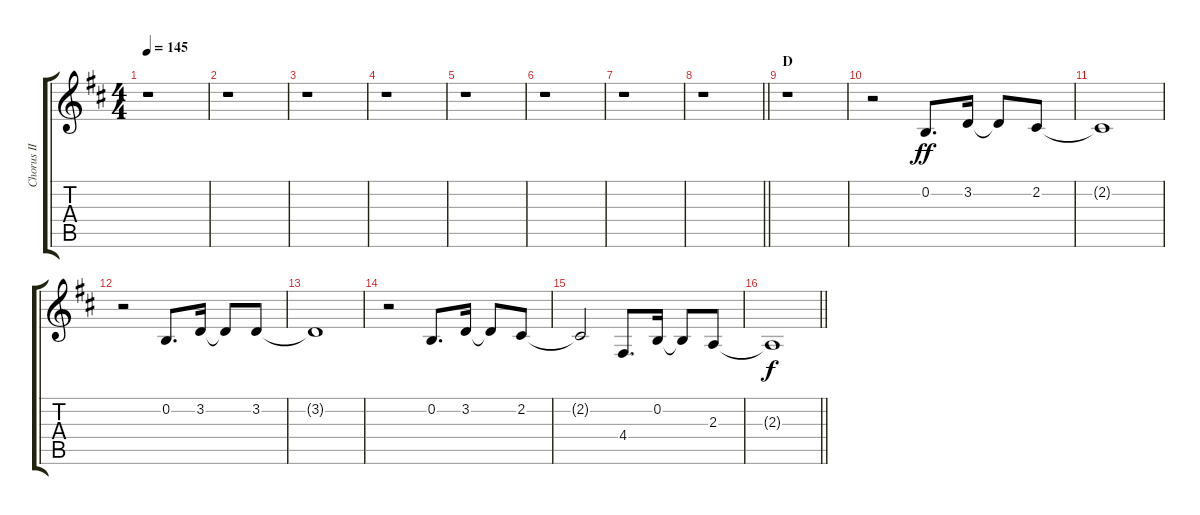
\track ("Chorus II" "Chorus II") {instrument voiceoohs}
\staff {score tabs}
\tuning (E4 B3 G3 D3 A2 E2) {hide}
\ts (4 4)
\tempo 145
\clef g2
\ks d
r.1{dy ff} |
r.1 |
r.1 |
r.1 |
r.1 |
r.1 |
r.1 |
\barLineRight lightlight
r.1 |
\section ("" "D")
r.1 |
r.2 0.2.8{d} 3.2.16 3.2{t}.8 2.2.8 |
2.2{t}.1 |
r.2 0.2.8{d} 3.2.16 3.2{t}.8 3.2.8 |
3.2{t}.1 |
r.2 0.2.8{d} 3.2.16 3.2{t}.8 2.2.8 |
2.2{t}.2 4.4.8{d} 0.2.16 0.2{t}.8 2.3.8 |
\barLineRight lightlight
2.3{t}.1{dy f}
